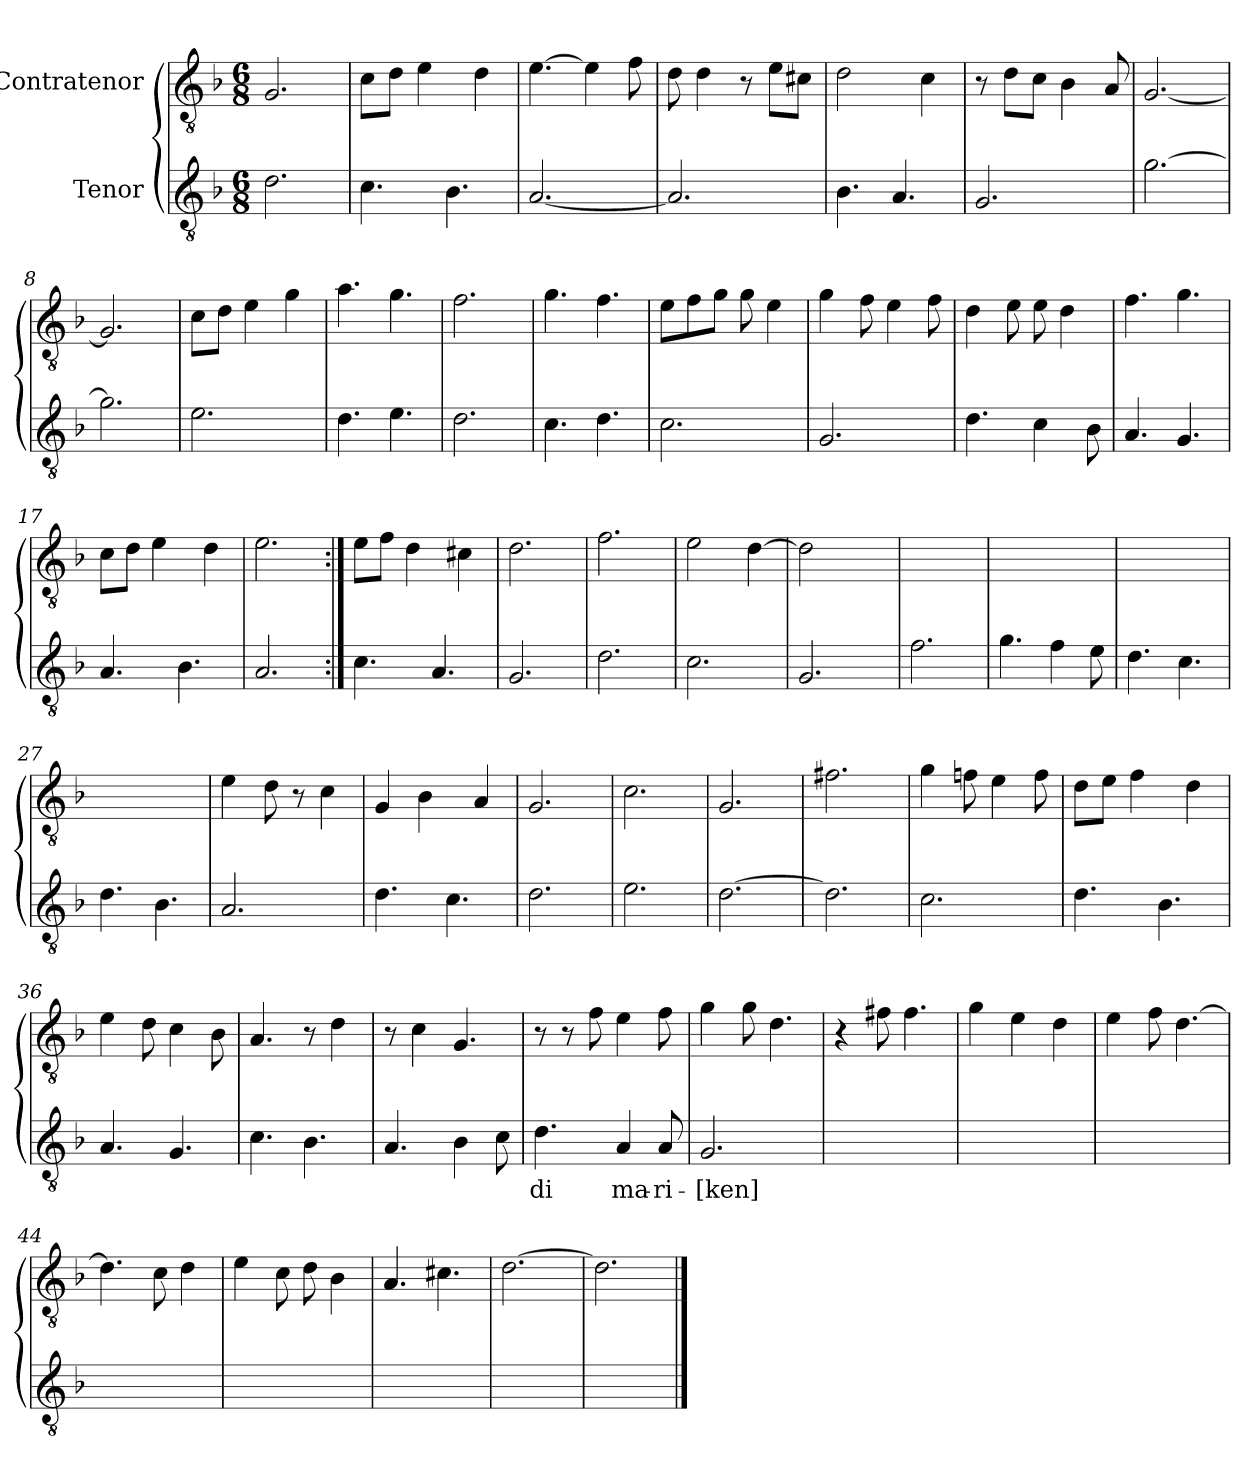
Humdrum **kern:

**kern	**text	**kern
*part2	*part2	*part1
*staff2	*staff2	*staff1
*I"Tenor	*	*I"Contratenor
*clefGv2	*	*clefGv2
*k[b-]	*	*k[b-]
*F:	*	*F:
*M6/8	*	*M6/8
=1	=1	=1
2.d\	.	2.G/
=2	=2	=2
4.c\	.	8c\L
.	.	8d\J
.	.	4e\
4.B-\	.	.
.	.	4d\
=3	=3	=3
[2.A/	.	[4.e\
.	.	4e\]
.	.	8f\
=4	=4	=4
2.A/]	.	8d\
.	.	4d\
.	.	8r
.	.	8e\L
.	.	8c#X\J
=5	=5	=5
4.B-\	.	2d\
4.A/	.	.
.	.	4c\
=6	=6	=6
2.G/	.	8r
.	.	8d\L
.	.	8c\J
.	.	4B-\
.	.	8A/
=7	=7	=7
[2.g\	.	[2.G/
=8	=8	=8
2.g\]	.	2.G/]
=9	=9	=9
2.e\	.	8c\L
.	.	8d\J
.	.	4e\
.	.	4g\
=10	=10	=10
4.d\	.	4.a\
4.e\	.	4.g\
=11	=11	=11
2.d\	.	2.f\
!!LO:LB:g=z
=12	=12	=12
4.c\	.	4.g\
4.d\	.	4.f\
=13	=13	=13
2.c\	.	8e\L
.	.	8f\
.	.	8g\J
.	.	8g\
.	.	4e\
=14	=14	=14
2.G/	.	4g\
.	.	8f\
.	.	4e\
.	.	8f\
=15	=15	=15
4.d\	.	4d\
.	.	8e\
4c\	.	8e\
.	.	4d\
8B-\	.	.
=16	=16	=16
4.A/	.	4.f\
4.G/	.	4.g\
=17	=17	=17
4.A/	.	8c\L
.	.	8d\J
.	.	4e\
4.B-\	.	.
.	.	4d\
=18	=18	=18
2.A/	.	2.e\
=19:|!	=19:|!	=19:|!
4.c\	.	8e\L
.	.	8f\J
.	.	4d\
4.A/	.	.
.	.	4c#X\
=20	=20	=20
2.G/	.	2.d\
=21	=21	=21
2.d\	.	2.f\
=22	=22	=22
2.c\	.	2e\
.	.	[4d\
=23	=23	=23
2.G/	.	2d\]
.	.	4ryy
=24	=24	=24
2.f\	.	2.ryy
!!LO:LB:g=z
=25	=25	=25
4.g\	.	2.ryy
4f\	.	.
8e\	.	.
=26	=26	=26
4.d\	.	2.ryy
4.c\	.	.
=27	=27	=27
4.d\	.	2.ryy
4.B-\	.	.
=28	=28	=28
2.A/	.	4e\
.	.	8d\
.	.	8r
.	.	4c\
=29	=29	=29
4.d\	.	4G/
.	.	4B-\
4.c\	.	.
.	.	4A/
=30	=30	=30
2.d\	.	2.G/
=31	=31	=31
2.e\	.	2.c\
=32	=32	=32
[2.d\	.	2.G/
=33	=33	=33
2.d\]	.	2.f#X\
=34	=34	=34
2.c\	.	4g\
.	.	8fn\
.	.	4e\
.	.	8f\
=35	=35	=35
4.d\	.	8d\L
.	.	8e\J
.	.	4f\
4.B-\	.	.
.	.	4d\
=36	=36	=36
4.A/	.	4e\
.	.	8d\
4.G/	.	4c\
.	.	8B-\
=37	=37	=37
4.c\	.	4.A/
4.B-\	.	8r
.	.	4d\
!!LO:LB:g=z
=38	=38	=38
4.A/	.	8r
.	.	4c\
4B-\	.	4.G/
8c\	.	.
=39	=39	=39
!	!LO:LY:b	!
4.d\	di	8r
.	.	8r
.	.	8f\
!	!LO:LY:b	!
4A/	ma-	4e\
!	!LO:LY:b	!
8A/	-ri-	8f\
=40	=40	=40
!	!LO:LY:b	!
2.G/	-[ken]	4g\
.	.	8g\
.	.	4.d\
=41	=41	=41
2.ryy	.	4r
.	.	8f#X\
.	.	4.f#\
=42	=42	=42
2.ryy	.	4g\
.	.	4e\
.	.	4d\
=43	=43	=43
2.ryy	.	4e\
.	.	8f\
.	.	[4.d\
=44	=44	=44
2.ryy	.	4.d\]
.	.	8c\
.	.	4d\
=45	=45	=45
2.ryy	.	4e\
.	.	8c\
.	.	8d\
.	.	4B-\
=46	=46	=46
2.ryy	.	4.A/
.	.	4.c#X\
=47	=47	=47
2.ryy	.	[2.d\
=48	=48	=48
2.ryy	.	2.d\]
==	==	==
*-	*-	*-
